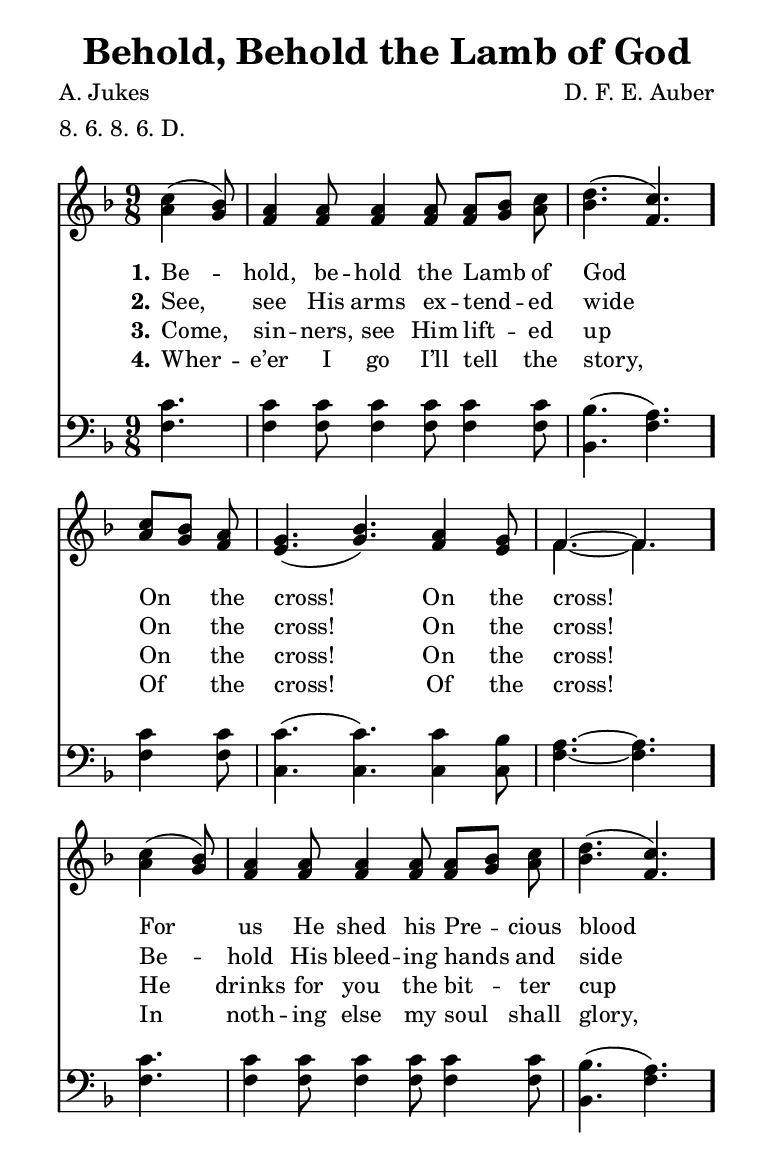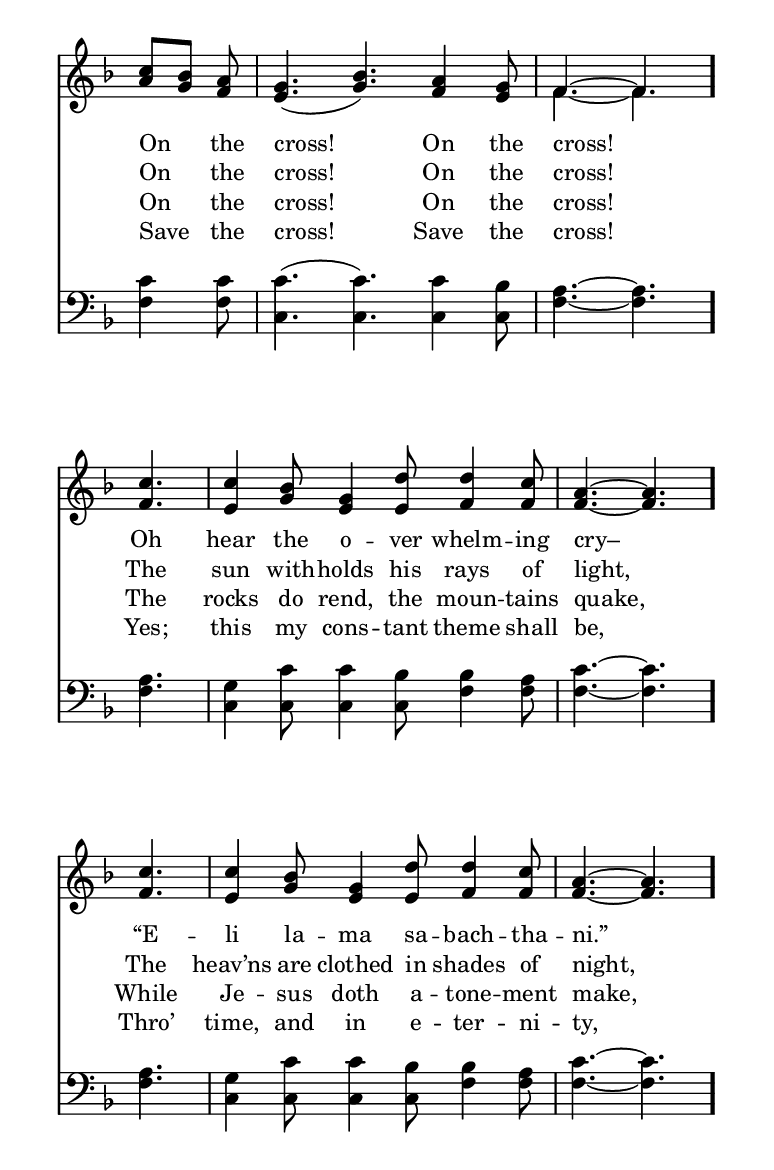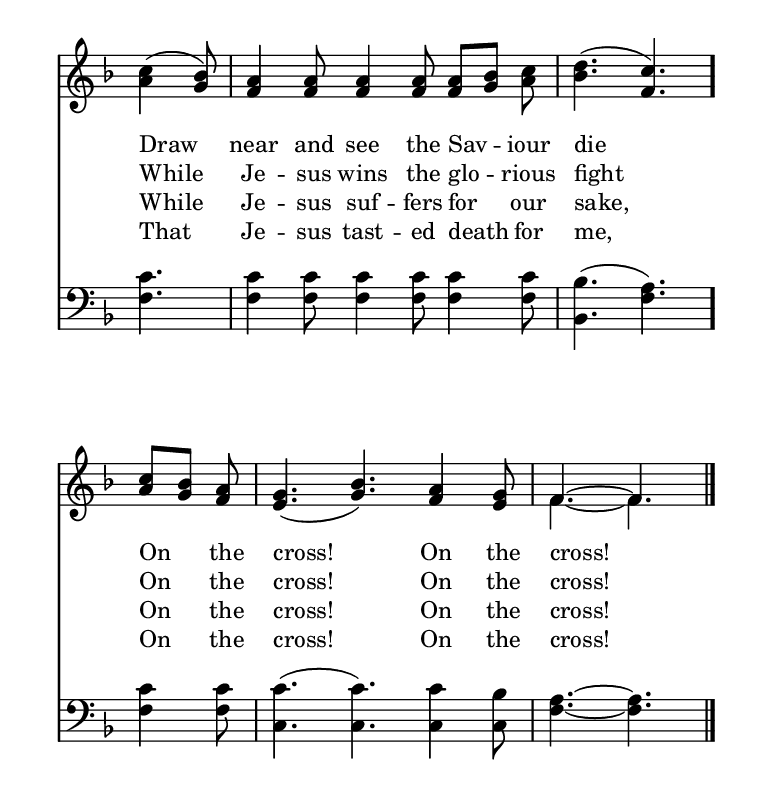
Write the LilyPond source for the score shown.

\include "common/global.ily"
\paper {
  \include "common/paper.ily"
}


\header{
  %gospel
  hymnnumber = "3"
  title = "Behold, Behold the Lamb of God"
  tunename = "Mercy’s Free"
  meter = "8. 6. 8. 6. D." % original has 8. 6. 8. 6. 8. 6. 8. 6.
  poet = "A. Jukes"
  composer = "D. F. E. Auber"
  %copyright = ""
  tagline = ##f
}

global = {
  \include "common/overrides.ily"
  \autoBeamOff
  \override Staff.TimeSignature.style = #'numbered \time 9/8
  \once \override Score.MetronomeMark.transparent = ##t
  \tempo 4 = 80
  \key f \major
  \partial 4.
}

patternOne   = { c4( c8) | c4 c8 c4 c8 c8[ c8] c8 | c4.( c4.) c8[ c8] c8 | c4.( c4.) c4 c8 | c4. ~ c4. }
patternTwo   = { c4. | c4 c8 c4 c8 c4 c8 | c4. ~ c4. c4. | c4 c8 c4 c8 c4 c8 | c4. ~ c4. }
patternThree = { c4. | c4 c8 c4 c8 c4 c8 | c4.( c4.) c4 c8 | c4.( c4.) c4 c8 | c4. ~ c4. }

notesSoprano = {
\global
\relative c' {

    \changePitch \patternOne { c' bes | a a a a a bes c | d c c bes a | g bes a g | f f }
    \changePitch \patternOne { c' bes | a a a a a bes c | d c c bes a | g bes a g | f f }
    \changePitch \patternTwo { c' | c bes g d' d c | a a c | c bes g d' d c | a a }
    \changePitch \patternOne { c bes | a a a a a bes c | d c c bes a | g bes a g | f f }

    \bar "|."

}
}

notesAlto = {
\global
\relative e' {

    \changePitch \patternOne { a g | f f f f f g a | bes f a g f | e g f e | f f }
    \changePitch \patternOne { a g | f f f f f g a | bes f a g f | e g f e | f f }
    \changePitch \patternTwo { f | e g e e f f | f f f | e g e e f f | f f }
    \changePitch \patternOne { a g | f f f f f g a | bes f a g f | e g f e | f f }

}
}

notesTenor = {
\global
\relative a {

    \changePitch \patternThree { c | c c c c c c | bes a c c | c c c bes | a a }
    \changePitch \patternThree { c | c c c c c c | bes a c c | c c c bes | a a }
    \changePitch \patternTwo   { a | g c c bes bes a | c c a | g c c bes bes a | c c }
    \changePitch \patternThree { c | c c c c c c | bes a c c | c c c bes | a a }

}
}

notesBass = {
\global
\relative a {

    \changePitch \patternThree { f | f f f f f f | bes, f' f f | c c c c | f f }
    \changePitch \patternThree { f | f f f f f f | bes, f' f f | c c c c | f f }
    \changePitch \patternTwo   { f | c c c c f f | f f | f c c c c f f | f f }
    \changePitch \patternThree { f | f f f f f f | bes, f' f f | c c c c | f f }

}
}

wordsA = \lyricmode {
\set stanza = "1."

    Be -- hold, be -- hold the Lamb of God \bar "."
    On the cross! On the cross! \bar "." \break
    For us He shed his Pre -- cious blood \bar "."
    On the cross! On the cross! \bar "." \break
    Oh hear the o -- ver whelm -- ing cry– \bar "."
    “E -- li la -- ma sa -- bach -- tha -- ni.” \bar "." \break
    Draw near and see the Sav -- iour die \bar "."
    On the cross! On the cross! \bar "."

}

wordsB = \lyricmode {
\set stanza = "2."

    See, see His arms ex -- tend -- ed wide
    On the cross! On the cross! \bar "."
    Be -- hold His bleed -- ing hands and side
    On the cross! On the cross! \bar "."
    The sun with -- holds his rays of light,
    The heav’ns are clothed in shades of night,
    While Je -- sus wins the glo -- rious fight
    On the cross! On the cross! \bar "."

}

wordsC = \lyricmode {
\set stanza = "3."

    Come, sin -- ners, see Him lift -- ed up
    On the cross! On the cross! \bar "."
    He drinks for you the bit -- ter cup
    On the cross! On the cross! \bar "."
    The rocks do rend, the moun -- tains quake,
    While Je -- sus doth a -- tone -- ment make,
    While Je -- sus suf -- fers for our sake,
    On the cross! On the cross! \bar "."

}

wordsD = \lyricmode {
\set stanza = "4."

    Wher -- e’er I go I’ll tell the story,
    Of the cross! Of the cross! \bar "."
    In noth -- ing else my soul shall glory,
    Save the cross! Save the cross! \bar "."
    Yes; this my cons -- tant theme shall be,
    Thro’ time, and in e -- ter -- ni -- ty,
    That Je -- sus tast -- ed death for me,
    On the cross! On the cross! \bar "."

}


\score {
  \context ChoirStaff <<
    \context Staff = upper <<
      \set Staff.autoBeaming = ##f
      \set ChoirStaff.systemStartDelimiter = #'SystemStartBar
      \set ChoirStaff.printPartCombineTexts = ##f
      \partcombine #'(2 . 9) \notesSoprano \notesAlto
      \context NullVoice = sopranos { \voiceOne << \notesSoprano >> }
      \context NullVoice = altos { \voiceTwo << \notesAlto >> }
      \context Lyrics = one   \lyricsto sopranos \wordsA
      \context Lyrics = two   \lyricsto sopranos \wordsB
      \context Lyrics = three \lyricsto sopranos \wordsC
      \context Lyrics = four  \lyricsto sopranos \wordsD
    >>
    \context Staff = men <<
      \set Staff.autoBeaming = ##f
      \clef bass
      \set ChoirStaff.printPartCombineTexts = ##f
      \partcombine #'(2 . 9) \notesTenor \notesBass
      \context NullVoice = tenors { \voiceOne << \notesTenor >> }
      \context NullVoice = basses { \voiceTwo << \notesBass >> }
    >>
  >>
  \layout {
    \include "common/layout.ily"
  }
  \midi{
    \include "common/midi.ily"
  }
}

\version "2.19.49"  % necessary for upgrading to future LilyPond versions.

